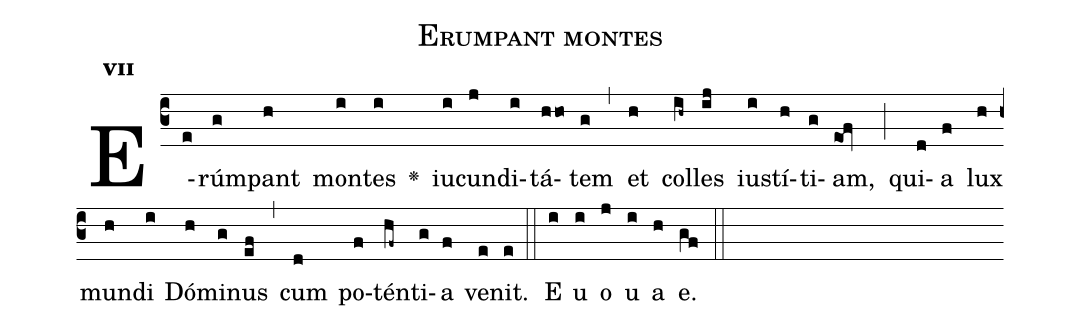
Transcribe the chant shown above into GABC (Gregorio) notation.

name:Erumpant montes;
office-part:Antiphona;
mode:7;
%%
initial-style: 1;
name: Erumpant montes
book: Antiphonae & Responsoria/Tomus I, p. 42;
occasion: Hebdomada III Adventus Dominica;
office-part: Vesperae II Ant 2;
user-notes: ;
commentary: ;
annotation: 7a;
centering-scheme: english;
fontsize: 12;
font: OFLSortsMillGoudy;
height: 11;
width: 4.5;
%%
(c3)E(e)rúm(g)pant(h) mon(i)tes(i) <v>\greheightstar</v>() iu(i)cun(j)di(i)tá(hho)tem(g) (,) et(h) col(ih~)les(ij) iu(i)stí(h)ti(g)am,(eof) (;) qui(d)a(f) lux(h) mun(h)di(i) Dó(h)mi(g)nus(ef) (,) cum(d) po(f)tén(hf~)ti(g)a(f) ve(e)nit.(e) (::)
E(i) u(i) o(j) u(i) a(h) e.(gf) (::)
